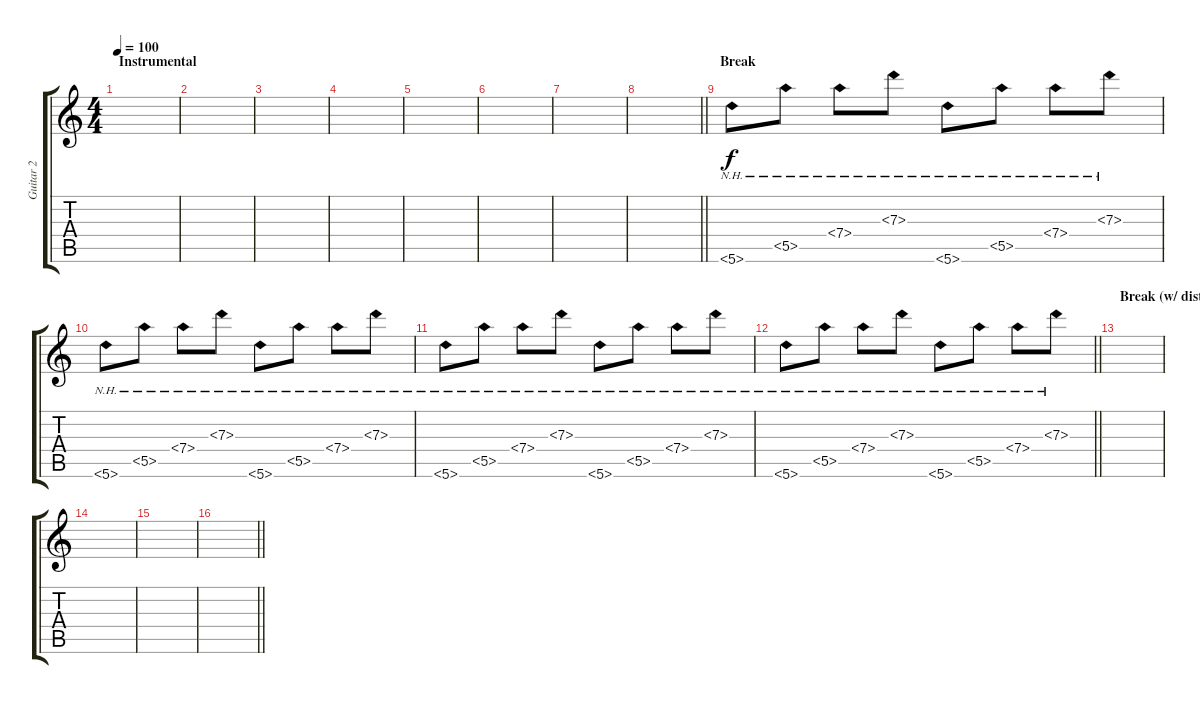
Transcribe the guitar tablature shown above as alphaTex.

\track ("Guitar 2" "Guitar 2") {instrument electricguitarclean}
\staff {score tabs}
\tuning (E4 B3 G3 D3 A2 D2) {hide}
\ts (4 4)
\section ("" "Instrumental")
\tempo 100
\clef g2
\ks c
|
|
|
|
|
|
|
\barLineRight lightlight
|
\section ("" "Break")
5.6{nh}.8 5.5{nh}.8 7.4{nh}.8 7.3{nh}.8 5.6{nh}.8 5.5{nh}.8 7.4{nh}.8 7.3{nh}.8 |
5.6{nh}.8 5.5{nh}.8 7.4{nh}.8 7.3{nh}.8 5.6{nh}.8 5.5{nh}.8 7.4{nh}.8 7.3{nh}.8 |
5.6{nh}.8 5.5{nh}.8 7.4{nh}.8 7.3{nh}.8 5.6{nh}.8 5.5{nh}.8 7.4{nh}.8 7.3{nh}.8 |
\barLineRight lightlight
5.6{nh}.8 5.5{nh}.8 7.4{nh}.8 7.3{nh}.8 5.6{nh}.8 5.5{nh}.8 7.4{nh}.8 7.3{nh}.8 |
\section ("" "Break (w/ dist)")
|
|
|
\barLineRight lightlight
